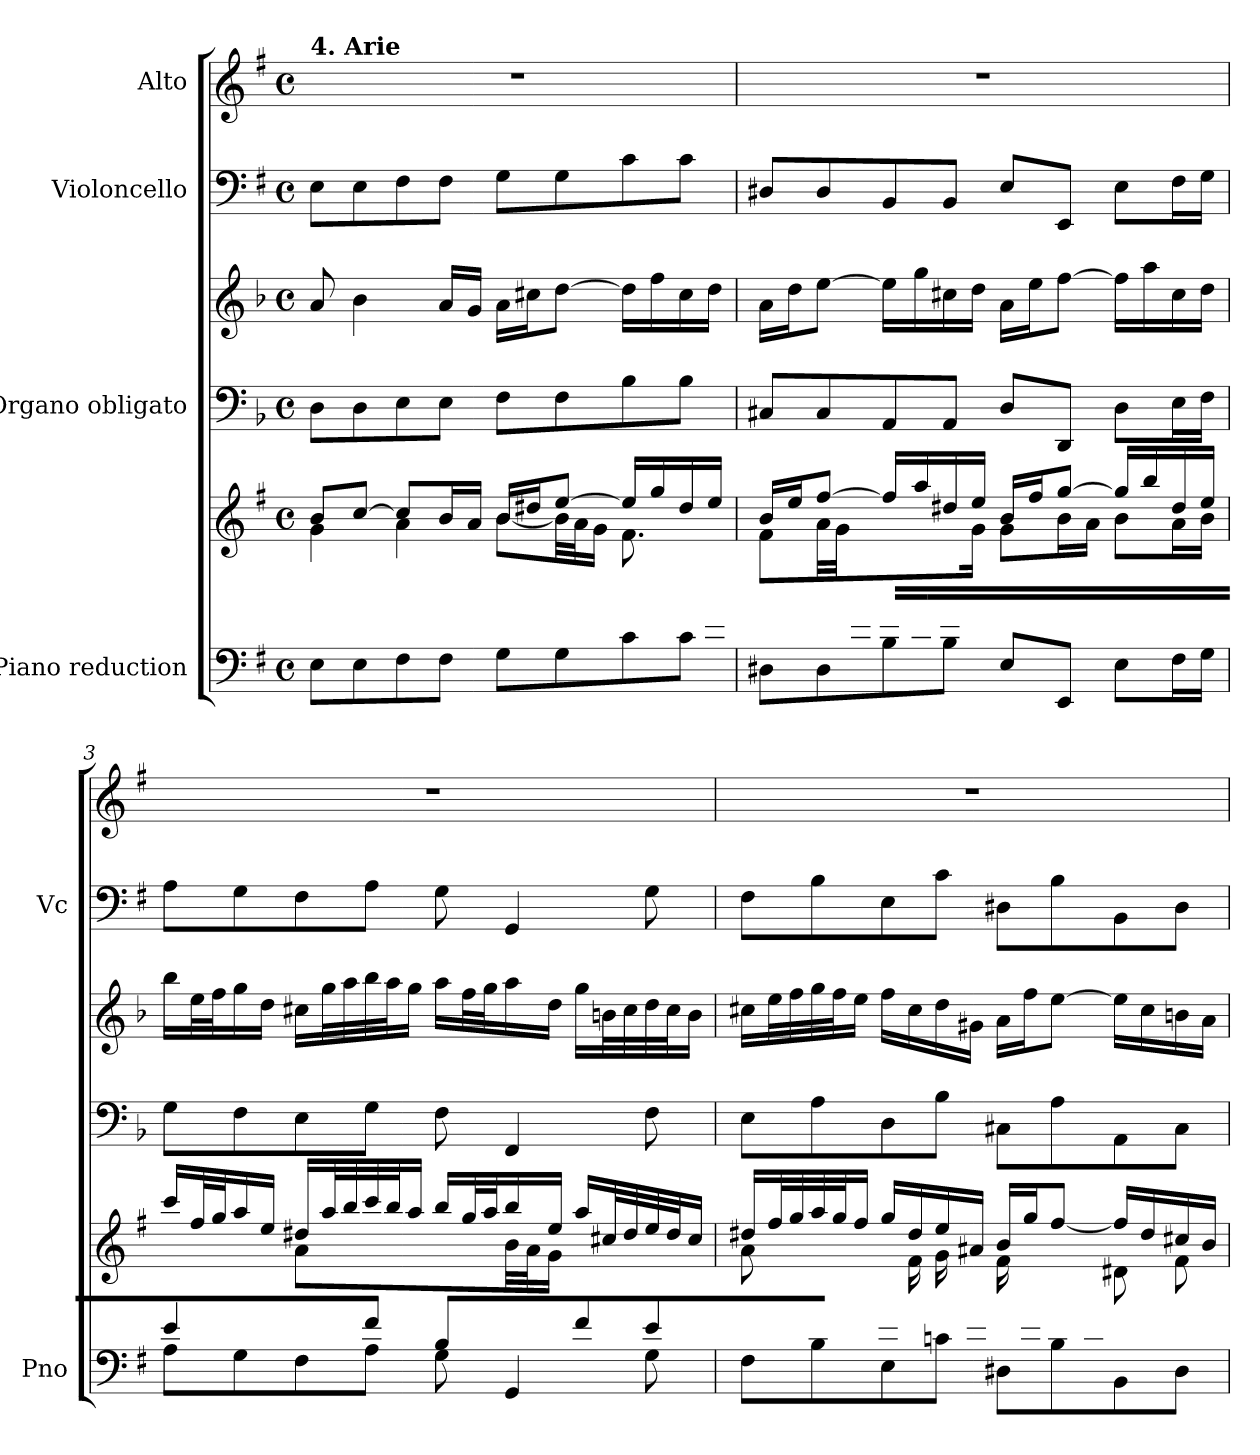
**kern	**kern	**kern	**kern	**kern	**kern
*part4	*part4	*part3	*part3	*part2	*part1
*staff6	*staff5	*staff4	*staff3	*staff2	*staff1
*I"Piano reduction	*	*I"Organo obligato	*	*I"Violoncello	*I"Alto
*I'Pno	*	*	*	*I'Vc	*
*stria5	*stria5	*	*	*	*
*clefF4	*clefG2	*clefF4	*clefG2	*clefF4	*clefG2
*	*	*ITrd-1c-2	*ITrd-1c-2	*	*
*k[f#]	*k[f#]	*k[f#]	*k[f#]	*k[f#]	*k[f#]
*M4/4	*M4/4	*M4/4	*M4/4	*M4/4	*M4/4
*met(c)	*met(c)	*met(c)	*met(c)	*met(c)	*met(c)
=1	=1	=1	=1	=1	=1
*^	*^	*	*	*	*
!	!	!	!	!	!	!	!LO:TX:a:B:t=4. Arie
2...ryy	8E\L	8b/L	4g\	8E\L	8b/	8E\L	1r
.	8E\	[8cc/J	.	8E\	4cc\	8E\	.
.	8F#\	8cc/L]	4a\	8F#\	.	8F#\	.
.	8F#\J	16b/L	.	8F#\J	16b/LL	8F#\J	.
.	.	16a/JJ	.	.	16a/JJ	.	.
.	8G\L	16b/LL	[8b\L	8G\L	16b\LL	8G\L	.
.	.	16dd#X/J	.	.	16dd#X\J	.	.
.	8G\	[8ee/J	32b\LL]	8G\	[8ee\J	8G\	.
.	.	.	32a\J	.	.	.	.
.	.	.	16g\JJ	.	.	.	.
.	8c\	16ee/LL]	8.f#\L	8c\	16ee\LL]	8c\	.
.	.	16gg/	.	.	16gg\	.	.
.	8c\J	16dd#/	.	8c\J	16dd#\	8c\J	.
16e/Jk	.	16ee/JJ	16ryy	.	16ee\JJ	.	.
=2	=2	=2	=2	=2	=2	=2	=2
8.ryy	8D#X\L	16b/LL	8f#\L	8D#X/L	16b\LL	8D#X/L	1r
.	.	16ee/J	.	.	16ee\J	.	.
.	8D#\	[8ff#/J	32a\LL	8D#/	[8ff#\J	8D#/	.
.	.	.	32g\J	.	.	.	.
16f#/JJ	.	.	4ryy	.	.	.	.
16e/LL	8B\	16ff#/LL]	.	8BB/	16ff#\LL]	8BB/	.
16d#X/	.	16aa/	.	.	16aa\	.	.
16f#/	8B\J	16dd#X/	.	8BB/J	16dd#X\	8BB/J	.
2ryy	.	16ee/JJ	16g\JJ	.	16ee\JJ	.	.
.	8E/L	16b/LL	8g\L	8E/L	16b\LL	8E/L	.
.	.	16ff#/J	.	.	16ff#\J	.	.
.	8EE/J	[8gg/J	16b\L	8EE/J	[8gg\J	8EE/J	.
.	.	.	16a\JJ	.	.	.	.
.	8E\L	16gg/LL]	8b\L	8E\L	16gg\LL]	8E\L	.
.	.	16bb/	.	.	16bb\	.	.
.	16F#\L	16dd#/	16a\L	16F#\L	16dd#\	16F#\L	.
16ryy	16G\JJ	16ee/JJ	16b\JJ	16G\JJ	16ee\JJ	16G\JJ	.
=3	=3	=3	=3	=3	=3	=3	=3
4e\	8A\L	16ccc/LL	4ryy	8A\L	16ccc\LL	8A\L	1r
.	.	32ff#/L	.	.	32ff#\L	.	.
.	.	32gg/J	.	.	32gg\J	.	.
.	8G\	16aa/	.	8G\	16aa\	8G\	.
.	.	16ee/JJ	.	.	16ee\JJ	.	.
8ryy	8F#\	16dd#X/LL	8a\L	8F#\	16dd#X\LL	8F#\	.
.	.	32aa/L	.	.	32aa\L	.	.
.	.	32bb/	.	.	32bb\	.	.
8f#/J	8A\J	32ccc/	4ryy	8A\J	32ccc\	8A\J	.
.	.	32bb/J	.	.	32bb\J	.	.
.	.	16aa/JJ	.	.	16aa\JJ	.	.
8B/L	8G\	16bb/LL	.	8G\	16bb\LL	8G\	.
.	.	32gg/L	.	.	32gg\L	.	.
.	.	32aa/J	.	.	32aa\J	.	.
8ryy	4GG/	16bb/	32b\LL	4GG/	16bb\	4GG/	.
.	.	.	32a\J	.	.	.	.
.	.	16ee/JJ	16g\JJ	.	16ee\JJ	.	.
8f#/L	.	16aa/LL	4ryy	.	16aa\LL	.	.
.	.	32cc#X/L	.	.	32cc#X\L	.	.
.	.	32dd#/	.	.	32dd#\	.	.
8e/J	8G\	32ee/	.	8G\	32ee\	8G\	.
.	.	32dd#/J	.	.	32dd#\J	.	.
.	.	16cc#/JJ	.	.	16cc#\JJ	.	.
!!LO:LB:g=z
=4	=4	=4	=4	=4	=4	=4	=4
8ryy	8F#\L	16dd#X/LL	8a\L	8F#\L	16dd#X\LL	8F#\L	1r
.	.	32ff#/L	.	.	32ff#\L	.	.
.	.	32gg/	.	.	32gg\	.	.
8d#X/J	8B\	32aa/	8.ryy	8B\	32aa\	8B\	.
.	.	32gg/J	.	.	32gg\J	.	.
.	.	16ff#/JJ	.	.	16ff#\JJ	.	.
16e/LL	8E\	16gg/LL	.	8E\	16gg\LL	8E\	.
8ryy	.	16dd#/	16f#\	.	16dd#\	.	.
.	8cn\J	16ee/	16g\	8c\J	16ee\	8c\J	.
16e/JJ	.	16a#X/JJ	16ryy	.	16a#X\JJ	.	.
16ryy	8D#X\L	16b/LL	16f#\LL	8D#X\L	16b\LL	8D#X\L	.
16e/	.	16gg/J	8.ryy	.	16gg\J	.	.
16d#/	8B\	[8ff#/J	.	8B\	[8ff#\J	8B\	.
16c#X/JJ	.	.	.	.	.	.	.
4ryy	8BB\	16ff#/LL]	8d#X\L	8BB\	16ff#\LL]	8BB\	.
.	.	16dd#/	.	.	16dd#\	.	.
.	8D#\J	16cc#X/	8f#\J	8D#\J	16cc#X\	8D#\J	.
.	.	16b/JJ	.	.	16b\JJ	.	.
*v	*v	*	*	*	*	*	*
*	*v	*v	*	*	*	*
=	=	=	=	=	=
*-	*-	*-	*-	*-	*-
